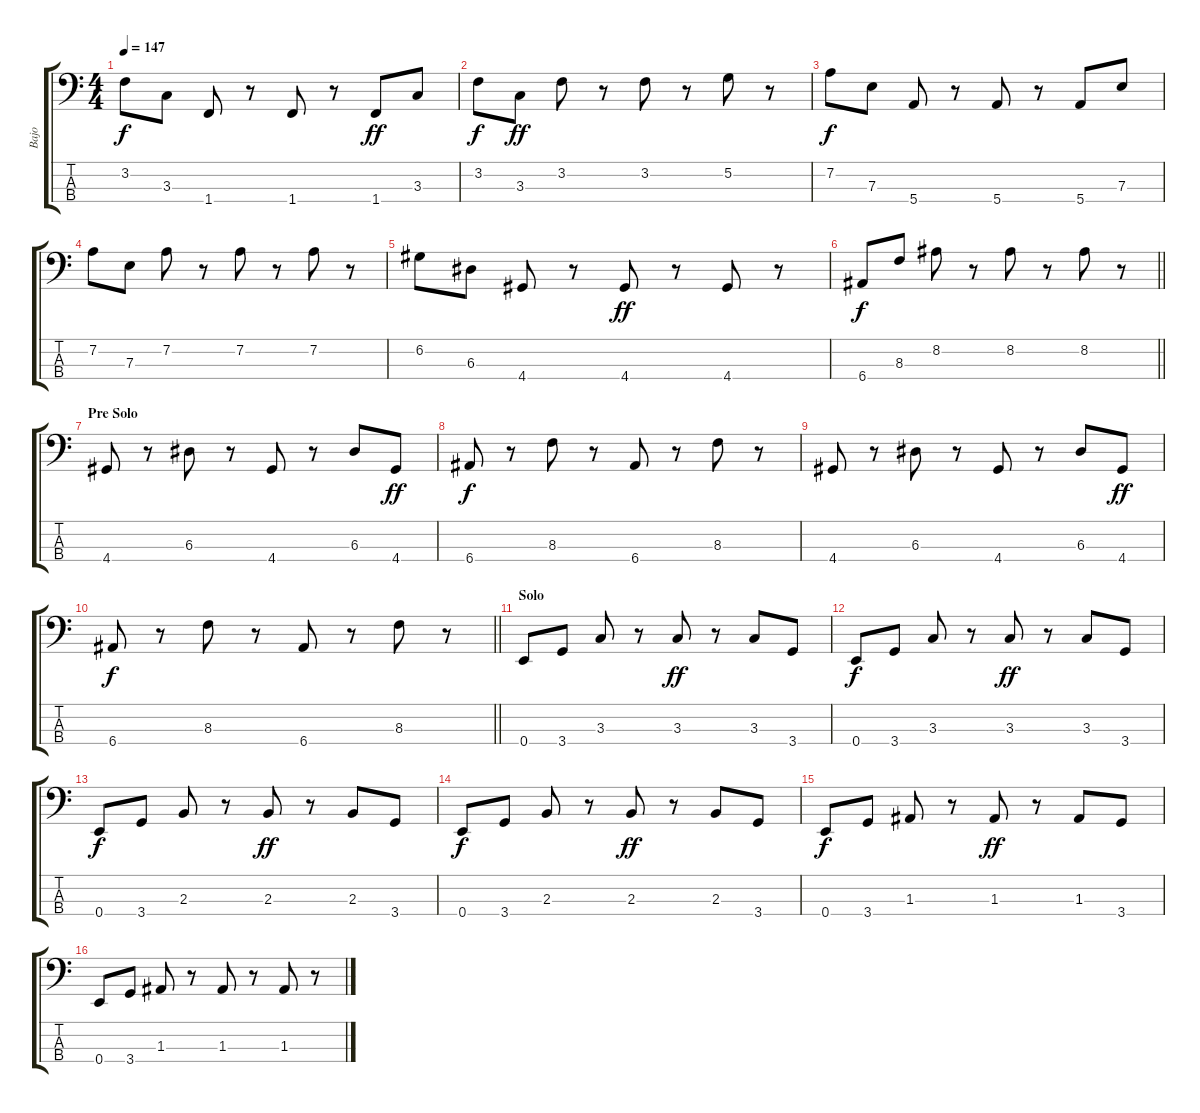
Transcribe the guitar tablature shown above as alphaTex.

\track ("Bajo" "Bajo") {instrument electricbasspick}
\staff {score tabs}
\tuning (G2 D2 A1 E1) {hide}
\ts (4 4)
\tempo 147
\clef f4
\ks c
3.2.8{dy f} 3.3.8 1.4.8 r.8 1.4.8 r.8 1.4.8{dy ff} 3.3.8 |
3.2.8{dy f} 3.3.8{dy ff} 3.2.8 r.8 3.2.8 r.8 5.2.8 r.8 |
7.2.8{dy f} 7.3.8 5.4.8 r.8 5.4.8 r.8 5.4.8 7.3.8 |
7.2.8 7.3.8 7.2.8 r.8 7.2.8 r.8 7.2.8 r.8 |
6.2.8 6.3.8 4.4.8 r.8 4.4.8{dy ff} r.8 4.4.8 r.8 |
\barLineRight lightlight
6.4.8{dy f} 8.3.8 8.2.8 r.8 8.2.8 r.8 8.2.8 r.8 |
\section ("" "Pre Solo")
4.4.8 r.8 6.3.8 r.8 4.4.8 r.8 6.3.8 4.4.8{dy ff} |
6.4.8{dy f} r.8 8.3.8 r.8 6.4.8 r.8 8.3.8 r.8 |
4.4.8 r.8 6.3.8 r.8 4.4.8 r.8 6.3.8 4.4.8{dy ff} |
\barLineRight lightlight
6.4.8{dy f} r.8 8.3.8 r.8 6.4.8 r.8 8.3.8 r.8 |
\section ("" "Solo")
0.4.8 3.4.8 3.3.8 r.8 3.3.8{dy ff} r.8 3.3.8 3.4.8 |
0.4.8{dy f} 3.4.8 3.3.8 r.8 3.3.8{dy ff} r.8 3.3.8 3.4.8 |
0.4.8{dy f} 3.4.8 2.3.8 r.8 2.3.8{dy ff} r.8 2.3.8 3.4.8 |
0.4.8{dy f} 3.4.8 2.3.8 r.8 2.3.8{dy ff} r.8 2.3.8 3.4.8 |
0.4.8{dy f} 3.4.8 1.3.8 r.8 1.3.8{dy ff} r.8 1.3.8 3.4.8 |
0.4.8 3.4.8 1.3.8 r.8 1.3.8 r.8 1.3.8 r.8
